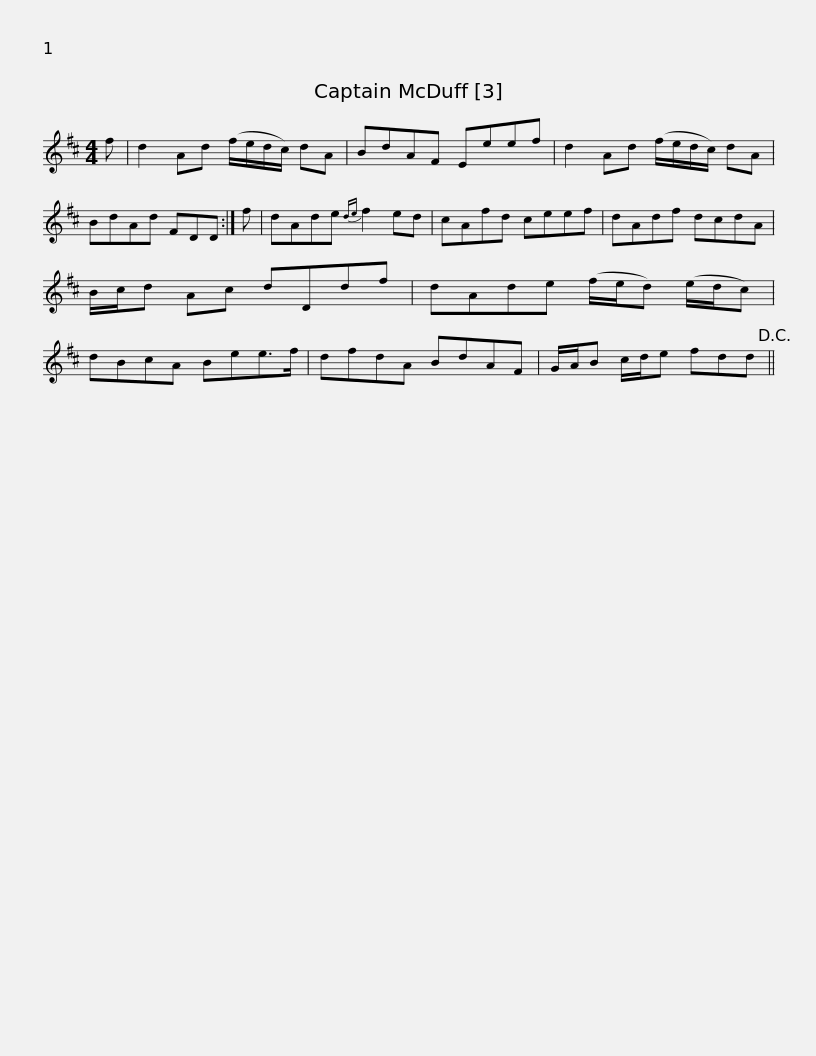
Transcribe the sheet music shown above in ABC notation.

X:1
L:1/8
M:4/4
I:linebreak $
K:D
V:1 treble
V:1
 f | d2 Ad (f/e/d/c/) dA | BdAF Eeef | d2 Ad (f/e/d/c/) dA | BdAd FDD :| %5
 f |$ dAde{de} f2 ed | cAfd ceef | dAdf dcdA | B/c/d Ac dDdf | %10
 dAde (f/e/d) (e/d/c) |$ dBcA Bee>f | dfdA BdAF | G/A/B c/d/e fdd!D.C.! || %14
